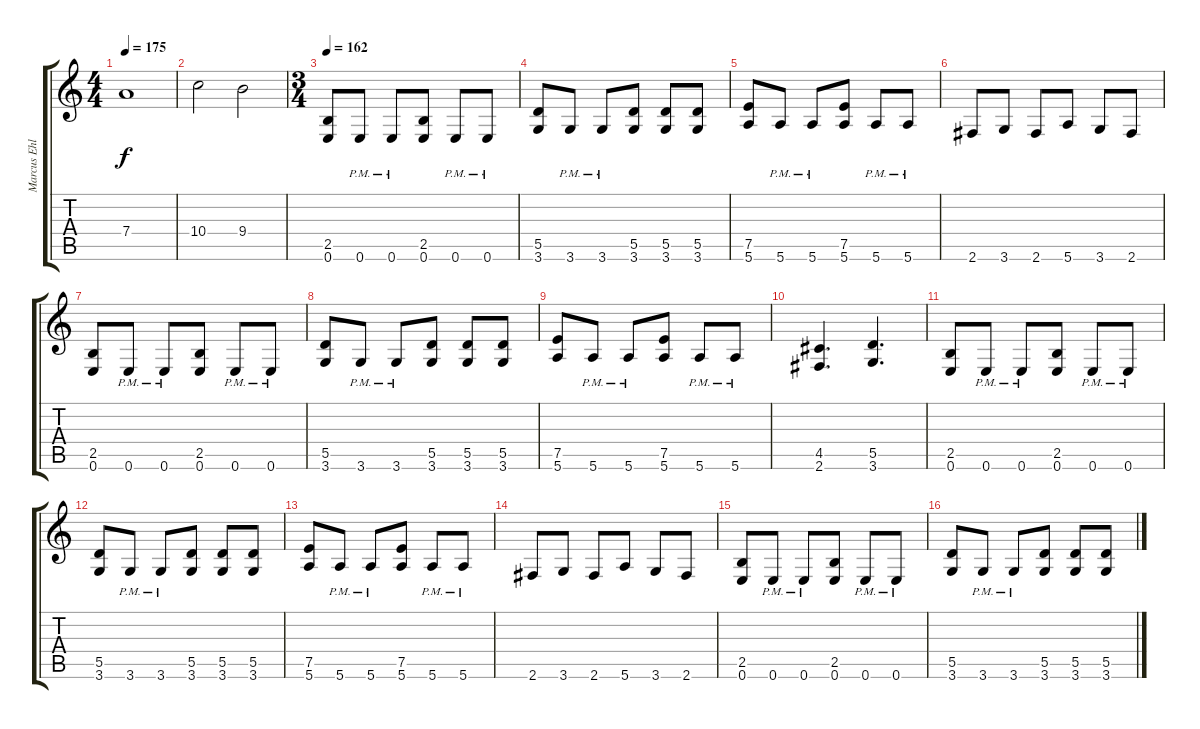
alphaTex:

\track ("Marcus Ehlin" "Marcus Ehl") {instrument distortionguitar}
\staff {score tabs}
\tuning (E4 B3 G3 D3 A2 E2) {hide}
\ts (4 4)
\tempo 175
\clef g2
\ks c
7.4.1{dy f} |
10.4.2 9.4.2 |
\ts (3 4)
\tempo 162
(2.5 0.6).8 0.6{pm}.8 0.6{pm}.8 (2.5 0.6).8 0.6{pm}.8 0.6{pm}.8 |
(5.5 3.6).8 3.6{pm}.8 3.6{pm}.8 (5.5 3.6).8 (5.5 3.6).8 (5.5 3.6).8 |
(7.5 5.6).8 5.6{pm}.8 5.6{pm}.8 (7.5 5.6).8 5.6{pm}.8 5.6{pm}.8 |
2.6.8 3.6.8 2.6.8 5.6.8 3.6.8 2.6.8 |
(2.5 0.6).8 0.6{pm}.8 0.6{pm}.8 (2.5 0.6).8 0.6{pm}.8 0.6{pm}.8 |
(5.5 3.6).8 3.6{pm}.8 3.6{pm}.8 (5.5 3.6).8 (5.5 3.6).8 (5.5 3.6).8 |
(7.5 5.6).8 5.6{pm}.8 5.6{pm}.8 (7.5 5.6).8 5.6{pm}.8 5.6{pm}.8 |
(4.5 2.6).4{d} (5.5 3.6).4{d} |
(2.5 0.6).8 0.6{pm}.8 0.6{pm}.8 (2.5 0.6).8 0.6{pm}.8 0.6{pm}.8 |
(5.5 3.6).8 3.6{pm}.8 3.6{pm}.8 (5.5 3.6).8 (5.5 3.6).8 (5.5 3.6).8 |
(7.5 5.6).8 5.6{pm}.8 5.6{pm}.8 (7.5 5.6).8 5.6{pm}.8 5.6{pm}.8 |
2.6.8 3.6.8 2.6.8 5.6.8 3.6.8 2.6.8 |
(2.5 0.6).8 0.6{pm}.8 0.6{pm}.8 (2.5 0.6).8 0.6{pm}.8 0.6{pm}.8 |
(5.5 3.6).8 3.6{pm}.8 3.6{pm}.8 (5.5 3.6).8 (5.5 3.6).8 (5.5 3.6).8
